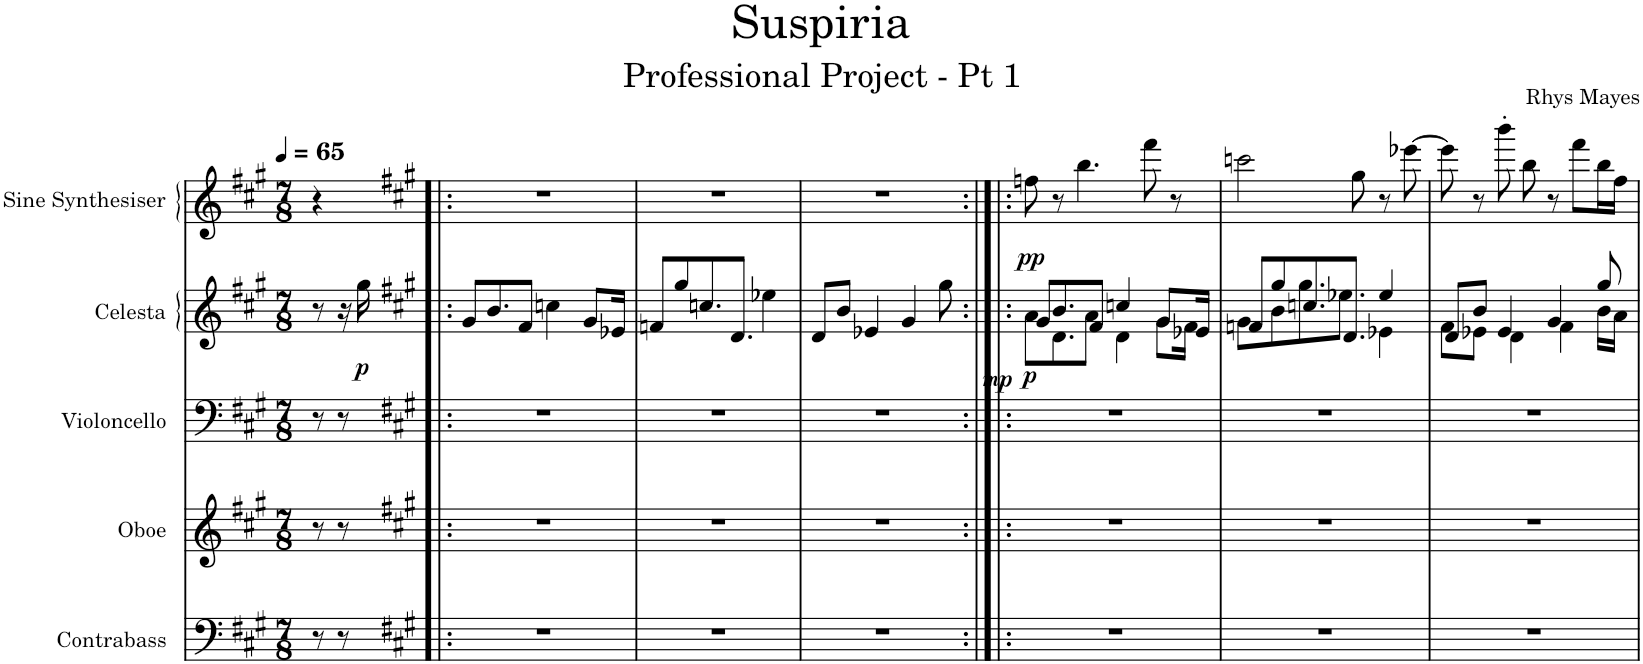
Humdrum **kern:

**kern	**kern	**kern	**kern	**dynam	**kern	**dynam
*part5	*part4	*part3	*part2	*part2	*part1	*part1
*staff5	*staff4	*staff3	*staff2	*staff2	*staff1	*staff1
*I"Contrabass	*I"Oboe	*I"Violoncello	*I"Celesta	*	*I"Sine Synthesiser	*
*I'Cb.	*I'Ob.	*I'Vc.	*I'Cel.	*	*I'Sine.	*
*clefF4	*clefG2	*clefF4	*clefG2	*	*clefG2	*
*Trd7c12	*	*	*Trd-7c-12	*	*	*
*k[f#c#g#]	*k[f#c#g#]	*k[f#c#g#]	*k[f#c#g#]	*	*k[f#c#g#]	*
*M7/8	*M7/8	*M7/8	*M7/8	*	*M7/8	*
*MM65	*MM65	*MM65	*MM65	*	*MM65	*
=	=	=	=	=	=	=
8r	8r	8r	8r	.	4r	.
8r	8r	8r	16r	.	.	.
!	!	!	!	!LO:DY:b	!	!
.	.	.	16gg#\	p	.	.
=1!|:	=1!|:	=1!|:	=1!|:	=1!|:	=1!|:	=1!|:
*k[f#c#g#]	*k[f#c#g#]	*k[f#c#g#]	*k[f#c#g#]	*	*k[f#c#g#]	*
2..r	2..r	2..r	8g#/L	.	2..r	.
.	.	.	8.b/	.	.	.
.	.	.	8f#/J	.	.	.
.	.	.	4ccn\	.	.	.
.	.	.	8g#/L	.	.	.
.	.	.	16e-X/Jk	.	.	.
=2	=2	=2	=2	=2	=2	=2
2..r	2..r	2..r	8fn/L	.	2..r	.
.	.	.	8gg#/	.	.	.
.	.	.	8.ccn/	.	.	.
.	.	.	8.d/J	.	.	.
.	.	.	4ee-X\	.	.	.
=3	=3	=3	=3	=3	=3	=3
2..r	2..r	2..r	8d/L	.	2..r	.
.	.	.	8b/J	.	.	.
.	.	.	4e-X/	.	.	.
.	.	.	4g#/	.	.	.
.	.	.	8gg#\	.	.	.
=4:|!|:	=4:|!|:	=4:|!|:	=4:|!|:	=4:|!|:	=4:|!|:	=4:|!|:
*	*	*	*^	*	*	*
!	!	!	!	!	!LO:DY:b	!	!
!	!	!	!	!	!LO:DY:n=1:b	!	!LO:DY:b
2..r	2..r	2..r	8g#/L	8a\L	mp p	8ffn\	pp
.	.	.	8.b/	8.d\	.	8r	.
.	.	.	.	.	.	4.bb\	.
.	.	.	8f#/J	8a\J	.	.	.
.	.	.	4ccn/	4d\	.	.	.
.	.	.	.	.	.	8fff#\	.
.	.	.	8g#/L	8g#\L	.	.	.
.	.	.	.	.	.	8r	.
.	.	.	16e-X/Jk	16f#\Jk	.	.	.
=5	=5	=5	=5	=5	=5	=5	=5
2..r	2..r	2..r	8fn/L	8g#\L	.	2cccn\	.
.	.	.	8gg#/	8b\	.	.	.
.	.	.	8.ccn/	8.gg#\	.	.	.
.	.	.	8.d/J	8.ee-X\J	.	.	.
.	.	.	.	.	.	8gg#\	.
.	.	.	4ee-/	4e-X\	.	8r	.
.	.	.	.	.	.	[8eee-X\	.
=6	=6	=6	=6	=6	=6	=6	=6
2..r	2..r	2..r	8d/L	8f#\L	.	8eee-\]	.
.	.	.	8b/J	8e-X\J	.	8r	.
.	.	.	4e-/	4d\	.	8bbb'\	.
.	.	.	.	.	.	8bb\	.
.	.	.	4g#/	4f#\	.	8r	.
.	.	.	.	.	.	8fff#\L	.
.	.	.	8gg#/	16b\LL	.	16bb\L	.
.	.	.	.	16a\JJ	.	16ff#\JJ	.
*	*	*	*v	*v	*	*	*
=	=	=	=	=	=	=
*-	*-	*-	*-	*-	*-	*-
